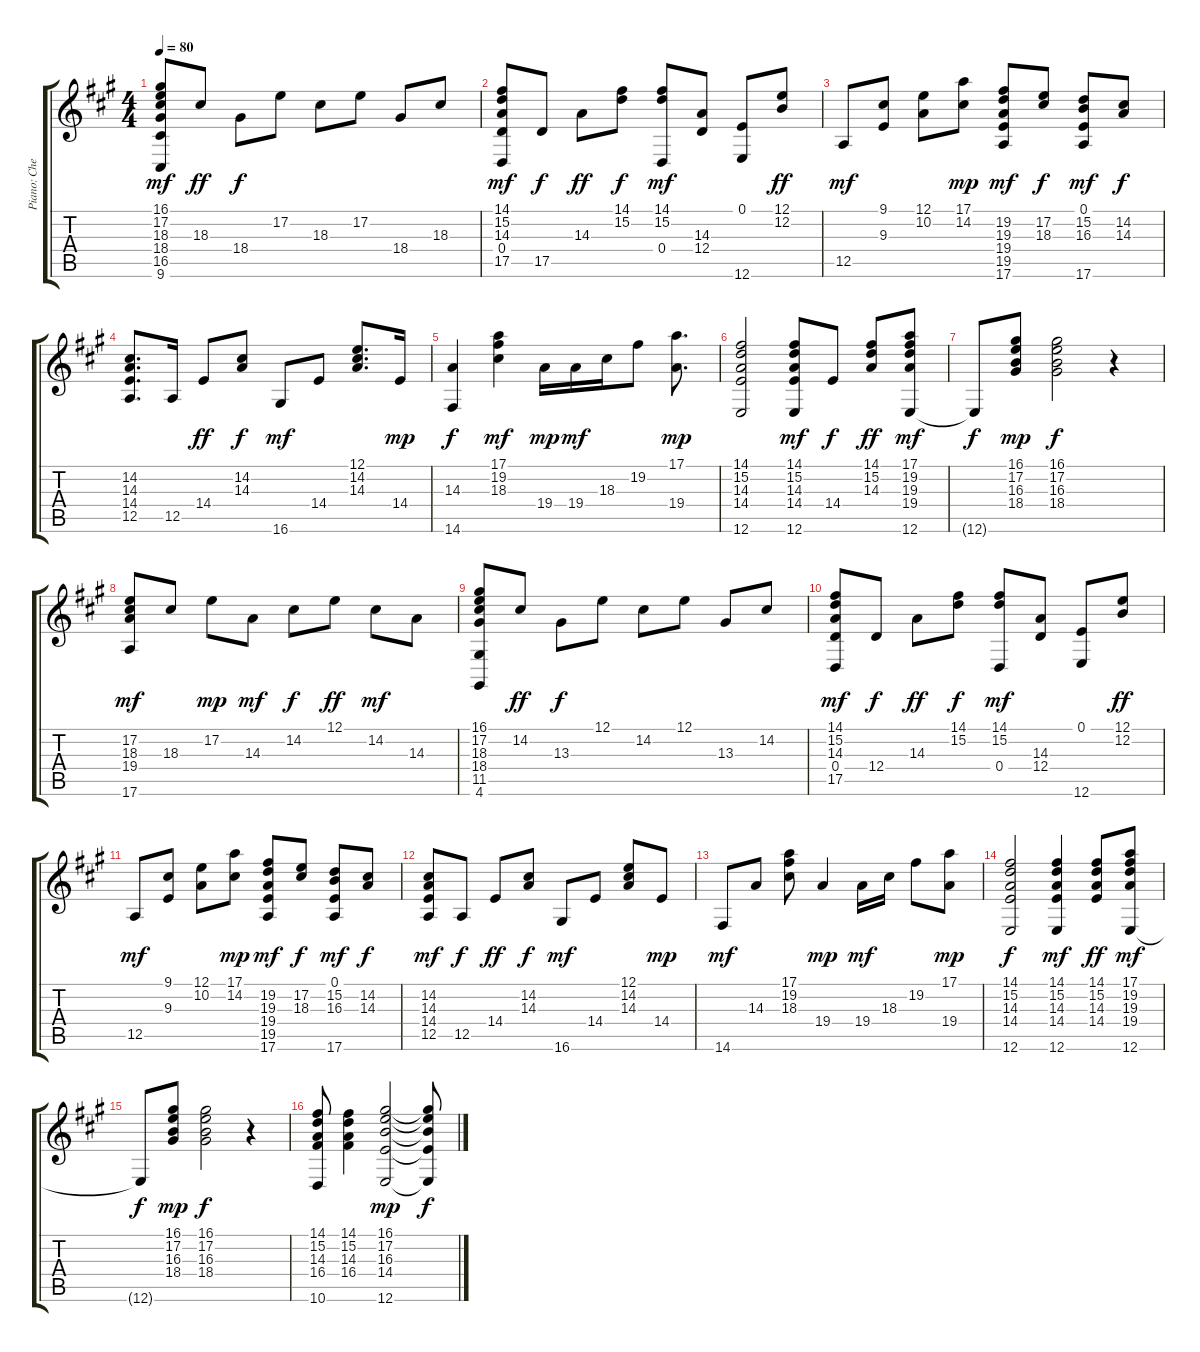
\track ("Piano: Cheryl Hardwick" "Piano: Che") {instrument electricgrandpiano}
\staff {score tabs}
\tuning (E4 B3 G3 D3 A2 E2) {hide}
\ts (4 4)
\tempo 80
\clef g2
\ks a
(16.1 17.2 18.3 18.4 16.5 9.6).8{dy mf} 18.3.8{dy ff} 18.4.8{dy f} 17.2.8 18.3.8 17.2.8 18.4.8 18.3.8 |
(14.1 15.2 14.3 0.4 17.5).8{dy mf} 17.5.8{dy f} 14.3.8{dy ff} (14.1 15.2).8{dy f} (14.1 15.2 0.4).8{dy mf} (14.3 12.4).8 (0.1 12.6).8 (12.1 12.2).8{dy ff} |
12.5.8{dy mf} (9.1 9.3).8 (12.1 10.2).8 (17.1 14.2).8{dy mp} (19.2 19.3 19.4 19.5 17.6).8{dy mf} (17.2 18.3).8{dy f} (0.1 15.2 16.3 17.6).8{dy mf} (14.2 14.3).8{dy f} |
(14.2 14.3 14.4 12.5).8{d} 12.5.16 14.4.8{dy ff} (14.2 14.3).8{dy f} 16.6.8{dy mf} 14.4.8 (12.1 14.2 14.3).8{d} 14.4.16{dy mp} |
(14.3 14.6).4{dy f} (17.1 19.2 18.3).4{dy mf} 19.4.16{dy mp} 19.4.16{dy mf} 18.3.16 19.2.8 (17.1 19.4).8{d dy mp} |
(14.1 15.2 14.3 14.4 12.6).2 (14.1 15.2 14.3 14.4 12.6).8{dy mf} 14.4.8{dy f} (14.1 15.2 14.3).8{dy ff} (17.1 19.2 19.3 19.4 12.6).8{dy mf} |
12.6{t}.8{dy f} (16.1 17.2 16.3 18.4).8{dy mp} (16.1 17.2 16.3 18.4).2{dy f} r.4 |
(17.2 18.3 19.4 17.6).8{dy mf} 18.3.8 17.2.8{dy mp} 14.3.8{dy mf} 14.2.8{dy f} 12.1.8{dy ff} 14.2.8{dy mf} 14.3.8 |
(16.1 17.2 18.3 18.4 11.5 4.6).8 14.2.8{dy ff} 13.3.8{dy f} 12.1.8 14.2.8 12.1.8 13.3.8 14.2.8 |
(14.1 15.2 14.3 0.4 17.5).8{dy mf} 12.4.8{dy f} 14.3.8{dy ff} (14.1 15.2).8{dy f} (14.1 15.2 0.4).8{dy mf} (14.3 12.4).8 (0.1 12.6).8 (12.1 12.2).8{dy ff} |
12.5.8{dy mf} (9.1 9.3).8 (12.1 10.2).8 (17.1 14.2).8{dy mp} (19.2 19.3 19.4 19.5 17.6).8{dy mf} (17.2 18.3).8{dy f} (0.1 15.2 16.3 17.6).8{dy mf} (14.2 14.3).8{dy f} |
(14.2 14.3 14.4 12.5).8{dy mf} 12.5.8{dy f} 14.4.8{dy ff} (14.2 14.3).8{dy f} 16.6.8{dy mf} 14.4.8 (12.1 14.2 14.3).8 14.4.8{dy mp} |
14.6.8{dy mf} 14.3.8 (17.1 19.2 18.3).8 19.4.4{dy mp} 19.4.16{dy mf} 18.3.16 19.2.8 (17.1 19.4).8{dy mp} |
(14.1 15.2 14.3 14.4 12.6).2{dy f} (14.1 15.2 14.3 14.4 12.6).4{dy mf} (14.1 15.2 14.3 14.4).8{dy ff} (17.1 19.2 19.3 19.4 12.6).8{dy mf} |
12.6{t}.8{dy f} (16.1 17.2 16.3 18.4).8{dy mp} (16.1 17.2 16.3 18.4).2{dy f} r.4 |
(14.1 15.2 14.3 16.4 10.6).8 (14.1 15.2 14.3 16.4).4 (16.1 17.2 16.3 14.4 12.6).2{dy mp} (16.1{t} 17.2{t} 16.3{t} 14.4{t} 12.6{t}).8{dy f}
